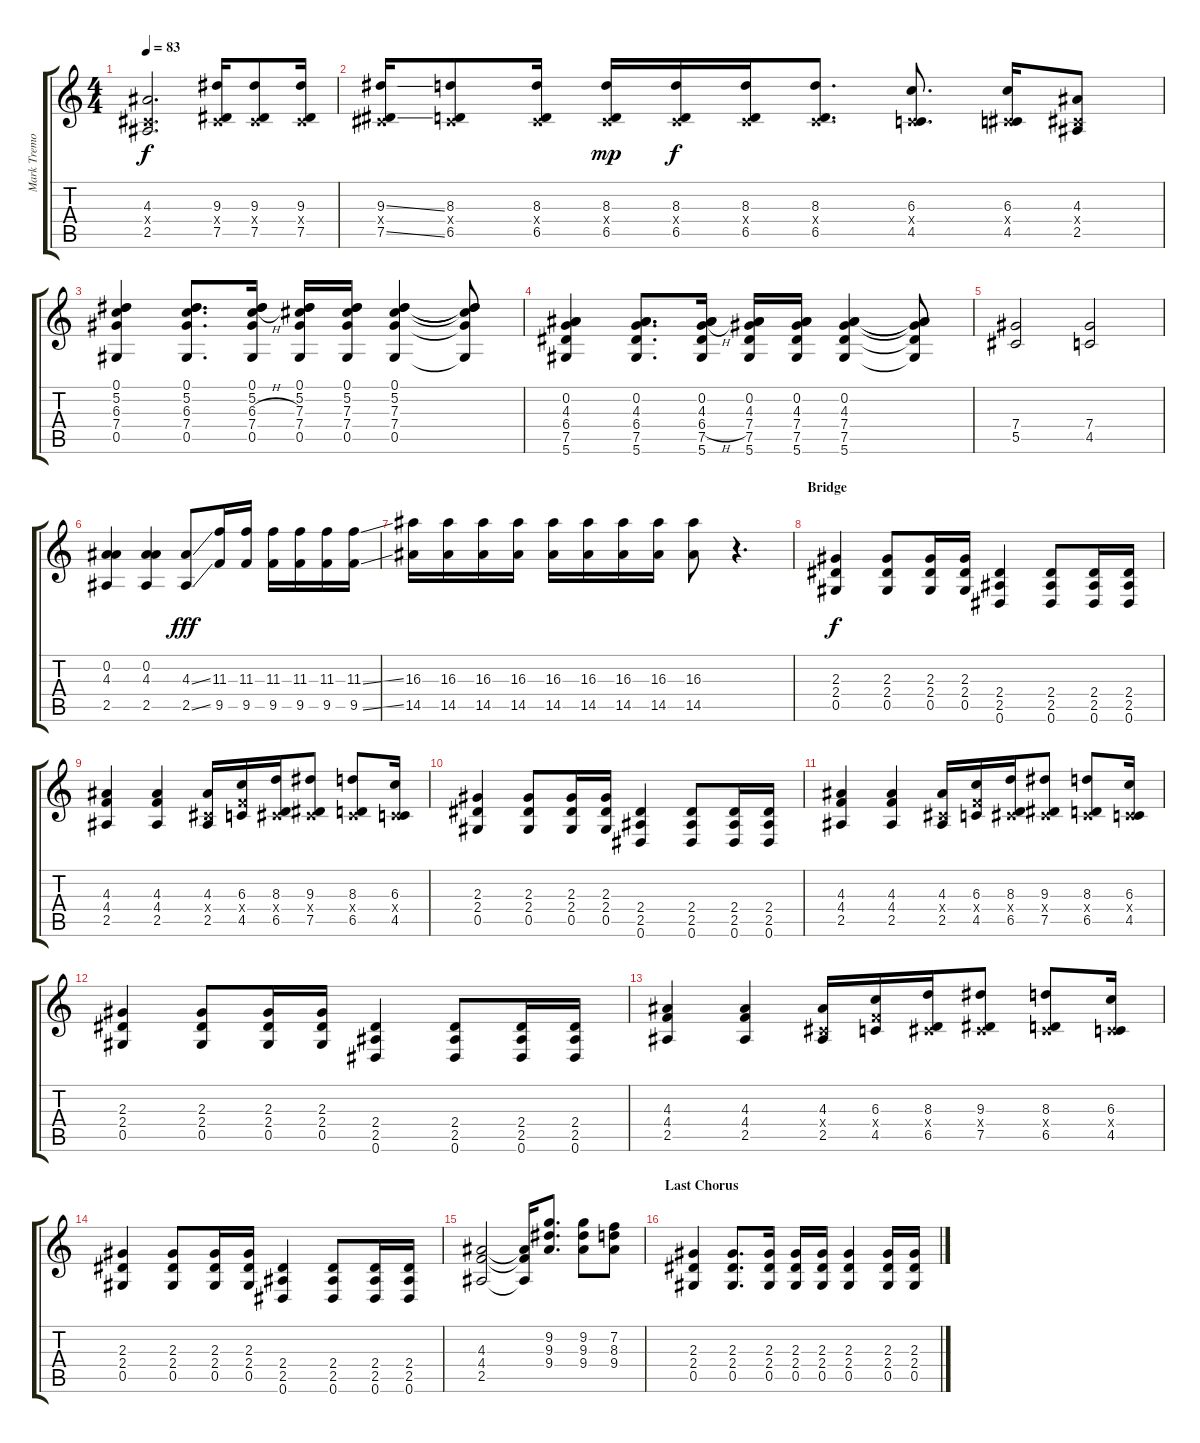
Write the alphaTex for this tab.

\track ("Mark Tremonti" "Mark Tremo") {instrument distortionguitar}
\staff {score tabs}
\tuning (Eb4 Bb3 Gb3 Db3 Ab2 Eb2) {hide}
\ts (4 4)
\tempo 83
\clef g2
\ks c
(4.3 0.4{x} 2.5).2{d dy f} (9.3 0.4{x} 7.5).16 (9.3 0.4{x} 7.5).8 (9.3 0.4{x} 7.5).16 |
(9.3{ss} 0.4{x} 7.5{ss}).16 (8.3 0.4{x} 6.5).8 (8.3 0.4{x} 6.5).16 (8.3 0.4{x} 6.5).16{dy mp} (8.3 0.4{x} 6.5).16{dy f} (8.3 0.4{x} 6.5).16 (8.3 0.4{x} 6.5).8{d} (6.3 0.4{x} 4.5).8{d} (6.3 0.4{x} 4.5).16 (4.3 0.4{x} 2.5).8 |
(0.1 5.2 6.3 7.4 0.5).4 (0.1 5.2 6.3 7.4 0.5).8{d} (0.1 5.2 6.3{h} 7.4 0.5).16 (0.1 5.2 7.3 7.4 0.5).16 (0.1 5.2 7.3 7.4 0.5).16 (0.1 5.2 7.3 7.4 0.5).4 (0.1{t} 5.2{t} 7.3{t} 7.4{t} 0.5{t}).8 |
(0.2 4.3 6.4 7.5 5.6).4 (0.2 4.3 6.4 7.5 5.6).8{d} (0.2 4.3 6.4{h} 7.5 5.6).16 (0.2 4.3 7.4 7.5 5.6).16 (0.2 4.3 7.4 7.5 5.6).16 (0.2 4.3 7.4 7.5 5.6).4 (0.2{t} 4.3{t} 7.4{t} 7.5{t} 5.6{t}).8 |
(7.4 5.5).2 (7.4 4.5).2 |
(0.2 4.3 2.5).4 (0.2 4.3 2.5).4 (4.3{ss} 2.5{ss}).8{dy fff} (11.3 9.5).16 (11.3 9.5).16 (11.3 9.5).16 (11.3 9.5).16 (11.3 9.5).16 (11.3{ss} 9.5{ss}).16 |
(16.3 14.5).16 (16.3 14.5).16 (16.3 14.5).16 (16.3 14.5).16 (16.3 14.5).16 (16.3 14.5).16 (16.3 14.5).16 (16.3 14.5).16 (16.3 14.5).8 r.4{d} |
\section ("" "Bridge")
(2.3 2.4 0.5).4{dy f} (2.3 2.4 0.5).8 (2.3 2.4 0.5).16 (2.3 2.4 0.5).16 (2.4 2.5 0.6).4 (2.4 2.5 0.6).8 (2.4 2.5 0.6).16 (2.4 2.5 0.6).16 |
(4.3 4.4 2.5).4 (4.3 4.4 2.5).4 (4.3 0.4{x} 2.5).16 (6.3 4.4{x} 4.5).16 (8.3 0.4{x} 6.5).16 (9.3 0.4{x} 7.5).8 (8.3 0.4{x} 6.5).8 (6.3 0.4{x} 4.5).16 |
(2.3 2.4 0.5).4 (2.3 2.4 0.5).8 (2.3 2.4 0.5).16 (2.3 2.4 0.5).16 (2.4 2.5 0.6).4 (2.4 2.5 0.6).8 (2.4 2.5 0.6).16 (2.4 2.5 0.6).16 |
(4.3 4.4 2.5).4 (4.3 4.4 2.5).4 (4.3 0.4{x} 2.5).16 (6.3 4.4{x} 4.5).16 (8.3 0.4{x} 6.5).16 (9.3 0.4{x} 7.5).8 (8.3 0.4{x} 6.5).8 (6.3 0.4{x} 4.5).16 |
(2.3 2.4 0.5).4 (2.3 2.4 0.5).8 (2.3 2.4 0.5).16 (2.3 2.4 0.5).16 (2.4 2.5 0.6).4 (2.4 2.5 0.6).8 (2.4 2.5 0.6).16 (2.4 2.5 0.6).16 |
(4.3 4.4 2.5).4 (4.3 4.4 2.5).4 (4.3 0.4{x} 2.5).16 (6.3 4.4{x} 4.5).16 (8.3 0.4{x} 6.5).16 (9.3 0.4{x} 7.5).8 (8.3 0.4{x} 6.5).8 (6.3 0.4{x} 4.5).16 |
(2.3 2.4 0.5).4 (2.3 2.4 0.5).8 (2.3 2.4 0.5).16 (2.3 2.4 0.5).16 (2.4 2.5 0.6).4 (2.4 2.5 0.6).8 (2.4 2.5 0.6).16 (2.4 2.5 0.6).16 |
(4.3 4.4 2.5).2 (4.3{t} 4.4{t} 2.5{t}).16 (9.2 9.3 9.4).8{d} (9.2 9.3 9.4).8 (7.2 8.3 9.4).8 |
\section ("" "Last Chorus")
(2.3 2.4 0.5).4 (2.3 2.4 0.5).8{d} (2.3 2.4 0.5).16 (2.3 2.4 0.5).16 (2.3 2.4 0.5).16 (2.3 2.4 0.5).4 (2.3 2.4 0.5).16 (2.3 2.4 0.5).16
